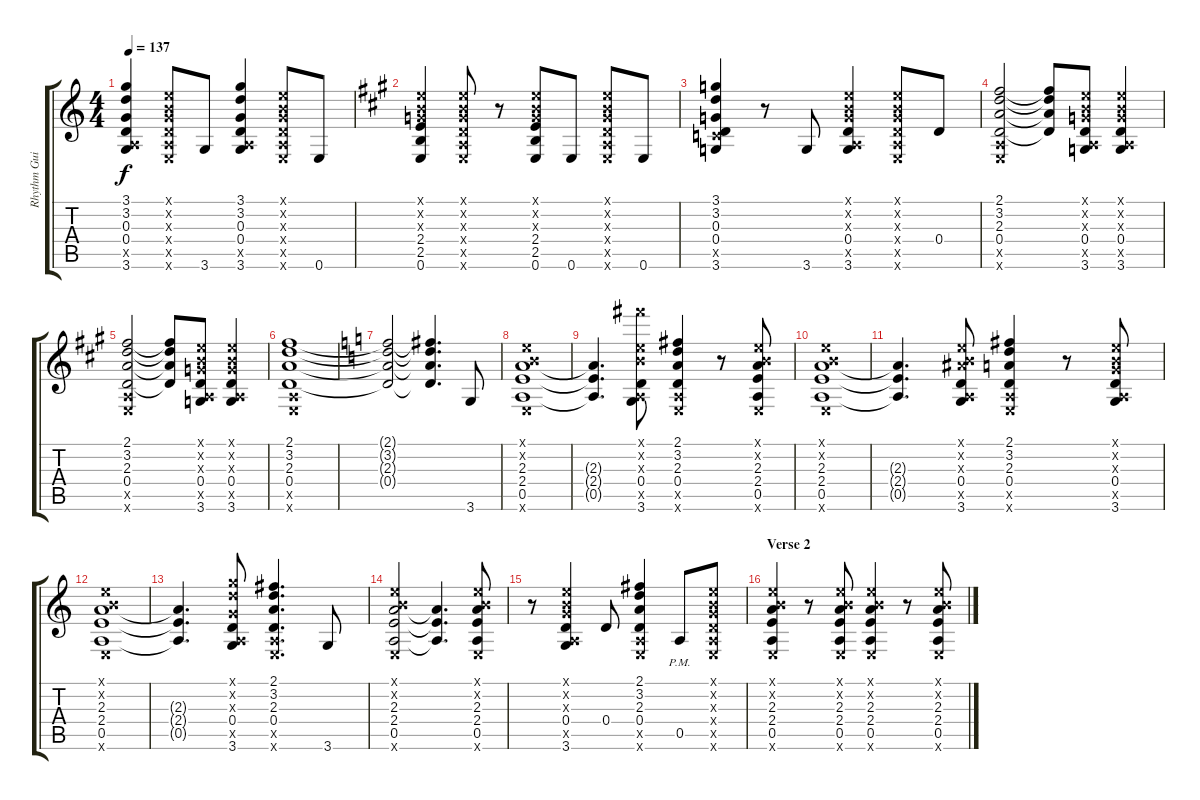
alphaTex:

\track ("Rhythm Guitar" "Rhythm Gui") {instrument acousticguitarsteel}
\staff {score tabs}
\tuning (E4 B3 G3 D3 A2 E2) {hide}
\ts (4 4)
\tempo 137
\clef g2
\ks c
(3.1 3.2 0.3 0.4 0.5{x} 3.6).4{dy f} (0.1{x} 0.2{x} 0.3{x} 0.4{x} 0.5{x} 0.6{x}).8 3.6.8 (3.1 3.2 0.3 0.4 0.5{x} 3.6).4 (0.1{x} 0.2{x} 0.3{x} 0.4{x} 0.5{x} 0.6{x}).8 0.6.8 |
\ks a
(0.1{x} 0.2{x} 0.3{x} 2.4 2.5 0.6).4 (0.1{x} 0.2{x} 0.3{x} 0.4{x} 0.5{x} 0.6{x}).8 r.8 (0.1{x} 0.2{x} 0.3{x} 2.4 2.5 0.6).8 0.6.8 (0.1{x} 0.2{x} 0.3{x} 0.4{x} 0.5{x} 0.6{x}).8 0.6.8 |
(3.1 3.2 0.3 0.4 3.5{x} 3.6).4 r.8 3.6.8 (0.1{x} 0.2{x} 0.3{x} 0.4 0.5{x} 3.6).4 (0.1{x} 0.2{x} 0.3{x} 0.4{x} 0.5{x} 0.6{x}).8 0.4.8 |
(2.1 3.2 2.3 0.4 0.5{x} 0.6{x}).2 (2.1{t} 3.2{t} 2.3{t} 0.4{t}).8 (0.1{x} 0.2{x} 0.3{x} 0.4 0.5{x} 3.6).8 (0.1{x} 0.2{x} 0.3{x} 0.4 0.5{x} 3.6).4 |
(2.1 3.2 2.3 0.4 0.5{x} 0.6{x}).2 (2.1{t} 3.2{t} 2.3{t} 0.4{t}).8 (0.1{x} 0.2{x} 0.3{x} 0.4 0.5{x} 3.6).8 (0.1{x} 0.2{x} 0.3{x} 0.4 0.5{x} 3.6).4 |
(2.1 3.2 2.3 0.4 0.5{x} 0.6{x}).1 |
\ks c
(2.1{t} 3.2{t} 2.3{t} 0.4{t}).2 (2.1{t} 3.2{t} 2.3{t} 0.4{t}).4{d} 3.6.8 |
(0.1{x} 0.2{x} 2.3 2.4 0.5 0.6{x}).1 |
(2.3{t} 2.4{t} 0.5{t}).4{d} (0.1{x} 0.2{x} 23.3{x} 0.4 0.5{x} 3.6).8 (2.1 3.2 2.3 0.4 0.5{x} 0.6{x}).4 r.8 (0.1{x} 0.2{x} 2.3 2.4 0.5 0.6{x}).8 |
(0.1{x} 0.2{x} 2.3 2.4 0.5 0.6{x}).1 |
(2.3{t} 2.4{t} 0.5{t}).4{d} (0.1{x} 0.2{x} 3.3{x} 0.4 0.5{x} 3.6).8 (2.1 3.2 2.3 0.4 0.5{x} 0.6{x}).4 r.8 (0.1{x} 0.2{x} 0.3{x} 0.4 0.5{x} 3.6).8 |
(0.1{x} 0.2{x} 2.3 2.4 0.5 0.6{x}).1 |
(2.3{t} 2.4{t} 0.5{t}).4{d} (3.1{x} 3.2{x} 0.3{x} 0.4 0.5{x} 3.6).8 (2.1 3.2 2.3 0.4 0.5{x} 0.6{x}).4{d} 3.6.8 |
(0.1{x} 0.2{x} 2.3 2.4 0.5 0.6{x}).2 (2.3{t} 2.4{t} 0.5{t}).4{d} (0.1{x} 0.2{x} 2.3 2.4 0.5 0.6{x}).8 |
r.8 (0.1{x} 0.2{x} 0.3{x} 0.4 0.5{x} 3.6).4 0.4.8 (2.1 3.2 2.3 0.4 0.5{x} 0.6{x}).4 0.5{pm}.8 (0.1{x} 0.2{x} 0.3{x} 0.4{x} 0.5{x} 0.6{x}).8 |
\section ("" "Verse 2")
(0.1{x} 0.2{x} 2.3 2.4 0.5 0.6{x}).4 r.8 (0.1{x} 0.2{x} 2.3 2.4 0.5 0.6{x}).8 (0.1{x} 0.2{x} 2.3 2.4 0.5 0.6{x}).4 r.8 (0.1{x} 0.2{x} 2.3 2.4 0.5 0.6{x}).8
